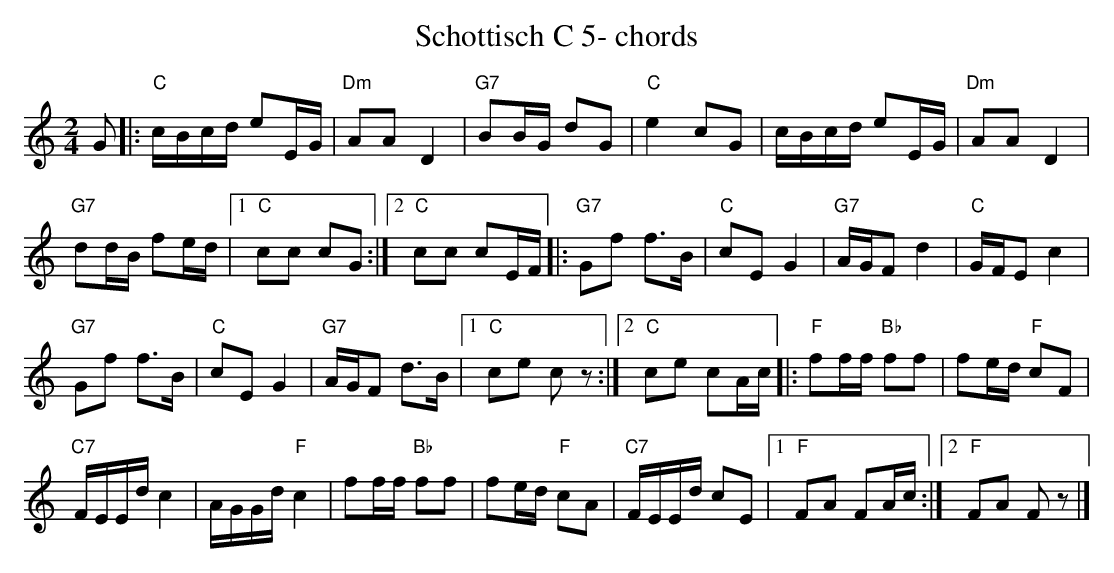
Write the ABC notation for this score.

X:1
T:Schottisch C 5- chords
M:2/4
L:1/16
K:Cmaj%%MIDI gchordon
G2 |: "C"cBcd e2EG | "Dm"A2A2D4 | "G7"B2BG d2G2 | "C"e4c2G2 | cBcd e2EG | "Dm"A2A2D4 |
"G7"d2dB f2ed |1 "C"c2c2 c2G2 :|2 "C"c2c2 c2EF |: "G7"G2f2 f3B | "C"c2E2 G4 | "G7"AGF2d4 | "C"GFE2c4 |
"G7"G2f2 f3B | "C"c2E2G4 | "G7"AGF2 d3B |1 "C"c2e2 c2z2 :|2 "C"c2e2 c2Ac |: "F"f2ff "Bb"f2f2 | f2ed "F"c2F2 |
"C7"FEEdc4 | AGGd"F"c4 | f2ff "Bb"f2f2 | f2ed "F"c2A2 | "C7"FEEd c2E2 |1 "F"F2A2 F2Ac :|2 "F"F2A2 F2z2 |]
